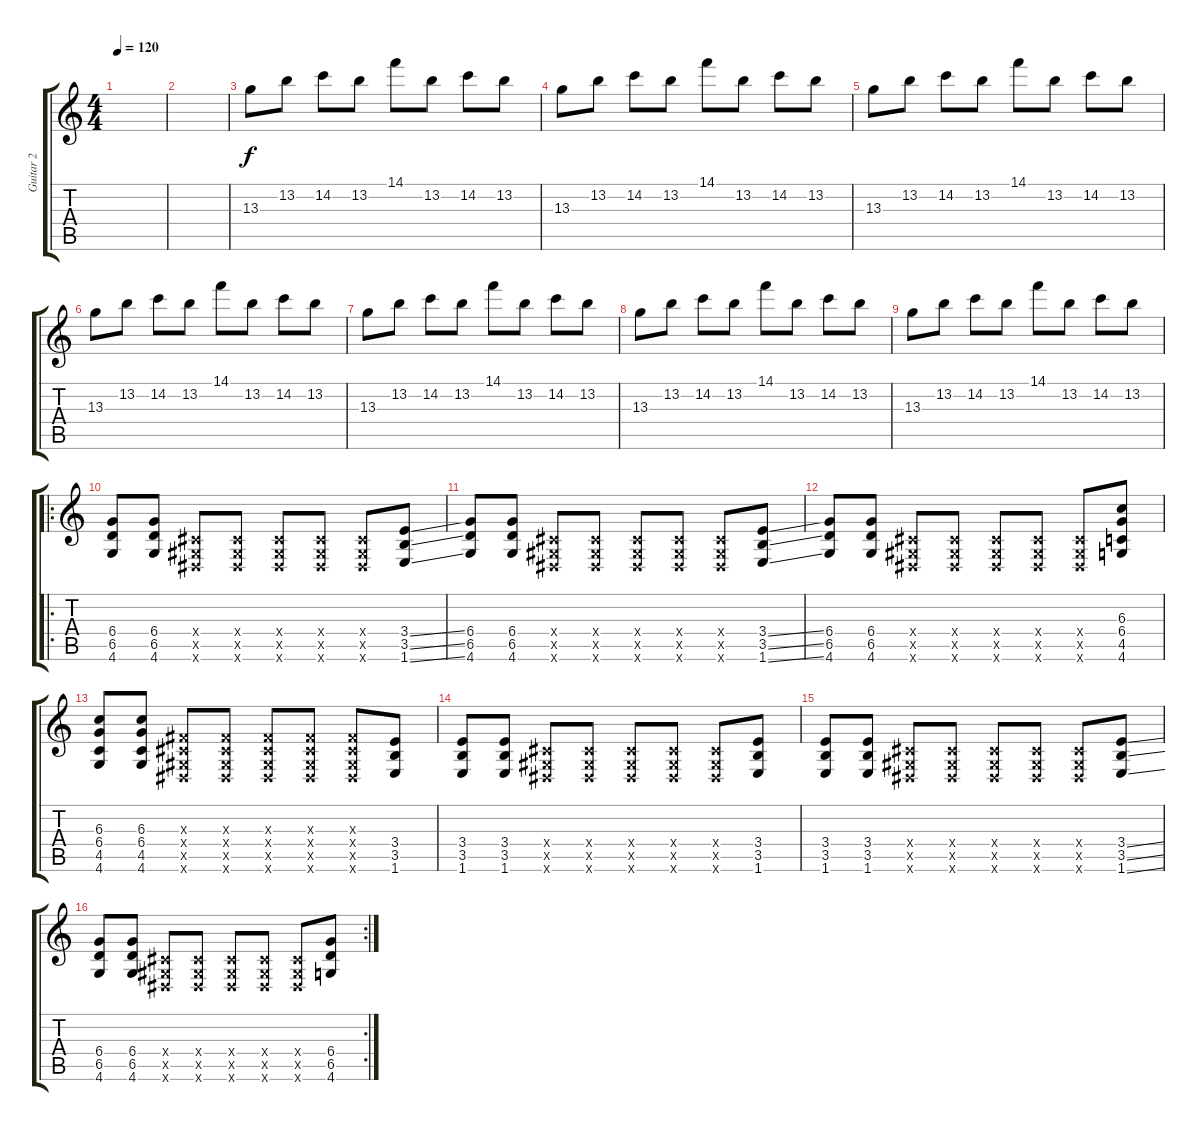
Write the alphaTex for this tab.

\track ("Guitar 2" "Guitar 2") {instrument overdrivenguitar}
\staff {score tabs}
\tuning (Eb4 Bb3 Gb3 Db3 Ab2 Eb2) {hide}
\ts (4 4)
\tempo 120
\clef g2
\ks c
|
|
13.3.8 13.2.8 14.2.8 13.2.8 14.1.8 13.2.8 14.2.8 13.2.8 |
13.3.8 13.2.8 14.2.8 13.2.8 14.1.8 13.2.8 14.2.8 13.2.8 |
13.3.8 13.2.8 14.2.8 13.2.8 14.1.8 13.2.8 14.2.8 13.2.8 |
13.3.8 13.2.8 14.2.8 13.2.8 14.1.8 13.2.8 14.2.8 13.2.8 |
13.3.8 13.2.8 14.2.8 13.2.8 14.1.8 13.2.8 14.2.8 13.2.8 |
13.3.8 13.2.8 14.2.8 13.2.8 14.1.8 13.2.8 14.2.8 13.2.8 |
13.3.8 13.2.8 14.2.8 13.2.8 14.1.8 13.2.8 14.2.8 13.2.8 |
\ro
(6.4 6.5 4.6).8 (6.4 6.5 4.6).8 (0.4{x} 0.5{x} 0.6{x}).8 (0.4{x} 0.5{x} 0.6{x}).8 (0.4{x} 0.5{x} 0.6{x}).8 (0.4{x} 0.5{x} 0.6{x}).8 (0.4{x} 0.5{x} 0.6{x}).8 (3.4{ss} 3.5{ss} 1.6{ss}).8 |
(6.4 6.5 4.6).8 (6.4 6.5 4.6).8 (0.4{x} 0.5{x} 0.6{x}).8 (0.4{x} 0.5{x} 0.6{x}).8 (0.4{x} 0.5{x} 0.6{x}).8 (0.4{x} 0.5{x} 0.6{x}).8 (0.4{x} 0.5{x} 0.6{x}).8 (3.4{ss} 3.5{ss} 1.6{ss}).8 |
(6.4 6.5 4.6).8 (6.4 6.5 4.6).8 (0.4{x} 0.5{x} 0.6{x}).8 (0.4{x} 0.5{x} 0.6{x}).8 (0.4{x} 0.5{x} 0.6{x}).8 (0.4{x} 0.5{x} 0.6{x}).8 (0.4{x} 0.5{x} 0.6{x}).8 (6.3 6.4 4.5 4.6).8 |
(6.3 6.4 4.5 4.6).8 (6.3 6.4 4.5 4.6).8 (0.3{x} 0.4{x} 0.5{x} 0.6{x}).8 (0.3{x} 0.4{x} 0.5{x} 0.6{x}).8 (0.3{x} 0.4{x} 0.5{x} 0.6{x}).8 (0.3{x} 0.4{x} 0.5{x} 0.6{x}).8 (0.3{x} 0.4{x} 0.5{x} 0.6{x}).8 (3.4 3.5 1.6).8 |
(3.4 3.5 1.6).8 (3.4 3.5 1.6).8 (0.4{x} 0.5{x} 0.6{x}).8 (0.4{x} 0.5{x} 0.6{x}).8 (0.4{x} 0.5{x} 0.6{x}).8 (0.4{x} 0.5{x} 0.6{x}).8 (0.4{x} 0.5{x} 0.6{x}).8 (3.4 3.5 1.6).8 |
(3.4 3.5 1.6).8 (3.4 3.5 1.6).8 (0.4{x} 0.5{x} 0.6{x}).8 (0.4{x} 0.5{x} 0.6{x}).8 (0.4{x} 0.5{x} 0.6{x}).8 (0.4{x} 0.5{x} 0.6{x}).8 (0.4{x} 0.5{x} 0.6{x}).8 (3.4{ss} 3.5{ss} 1.6{ss}).8 |
\rc 2
(6.4 6.5 4.6).8 (6.4 6.5 4.6).8 (0.4{x} 0.5{x} 0.6{x}).8 (0.4{x} 0.5{x} 0.6{x}).8 (0.4{x} 0.5{x} 0.6{x}).8 (0.4{x} 0.5{x} 0.6{x}).8 (0.4{x} 0.5{x} 0.6{x}).8 (6.4 6.5 4.6).8
